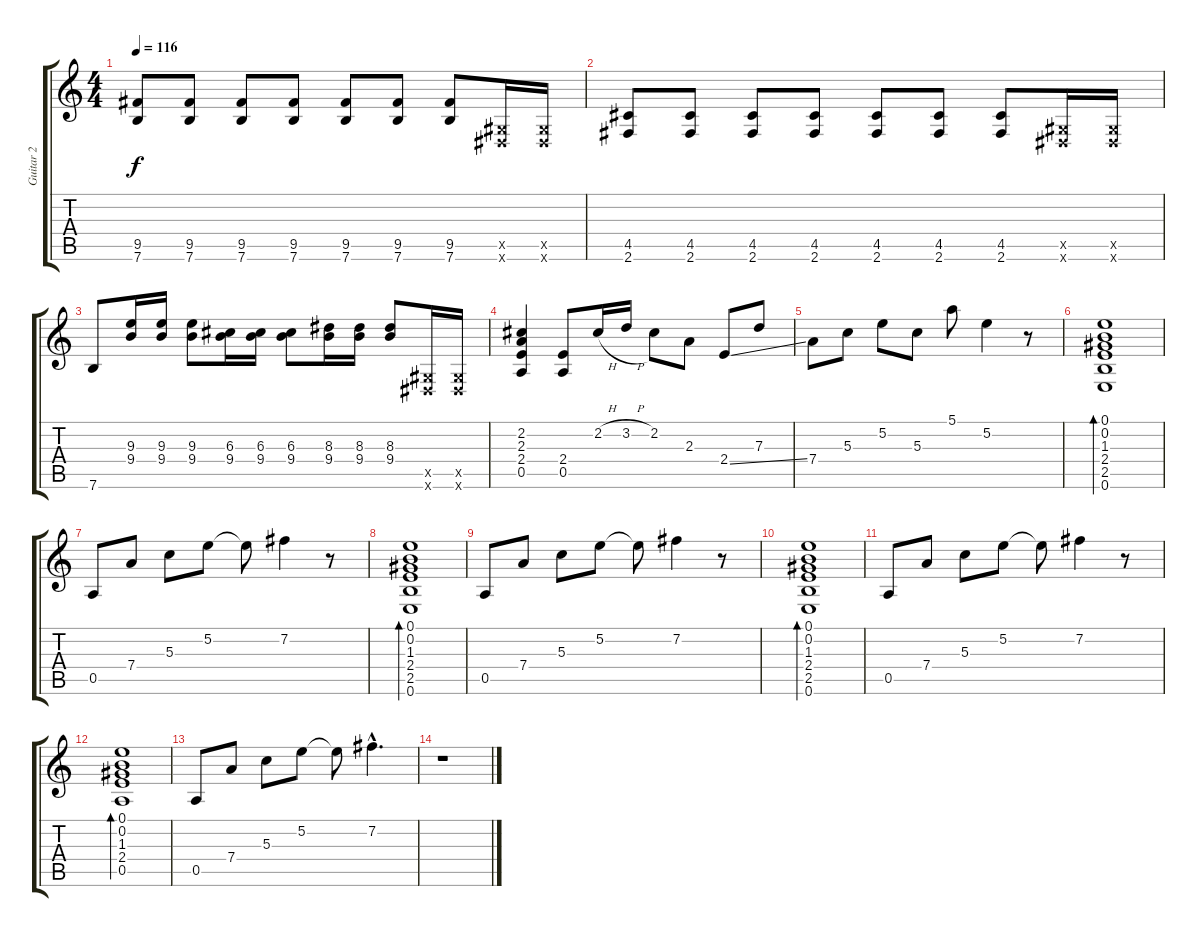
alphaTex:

\track ("Guitar 2" "Guitar 2") {instrument distortionguitar}
\staff {score tabs}
\tuning (E4 B3 G3 D3 A2 E2) {hide}
\ts (4 4)
\tempo 116
\clef g2
\ks c
(9.5 7.6).8{dy f} (9.5 7.6).8 (9.5 7.6).8 (9.5 7.6).8 (9.5 7.6).8 (9.5 7.6).8 (9.5 7.6).8 (-1.5{x} -1.6{x}).16 (-1.5{x} -1.6{x}).16 |
(4.5 2.6).8 (4.5 2.6).8 (4.5 2.6).8 (4.5 2.6).8 (4.5 2.6).8 (4.5 2.6).8 (4.5 2.6).8 (-1.5{x} -1.6{x}).16 (-1.5{x} -1.6{x}).16 |
7.6.8 (9.3 9.4).16 (9.3 9.4).16 (9.3 9.4).8 (6.3 9.4).16 (6.3 9.4).16 (6.3 9.4).8 (8.3 9.4).16 (8.3 9.4).16 (8.3 9.4).8 (-1.5{x} -1.6{x}).16 (-1.5{x} -1.6{x}).16 |
(2.2 2.3 2.4 0.5).4 (2.4 0.5).8 2.2{h}.16 3.2{h}.16 2.2.8 2.3.8 2.4{ss}.8 7.3.8 |
7.4.8 5.3.8 5.2.8 5.3.8 5.1.8 5.2.4 r.8 |
(0.1 0.2 1.3 2.4 2.5 0.6).1{bd 480} |
0.5.8 7.4.8 5.3.8 5.2.8 5.2{t}.8 7.2.4 r.8 |
(0.1 0.2 1.3 2.4 2.5 0.6).1{bd 480} |
0.5.8 7.4.8 5.3.8 5.2.8 5.2{t}.8 7.2.4 r.8 |
(0.1 0.2 1.3 2.4 2.5 0.6).1{bd 480} |
0.5.8 7.4.8 5.3.8 5.2.8 5.2{t}.8 7.2.4 r.8 |
(0.1 0.2 1.3 2.4 0.5).1{bd 480} |
0.5.8 7.4.8 5.3.8 5.2.8 5.2{t}.8 7.2{hac}.4{d} |
r.1
